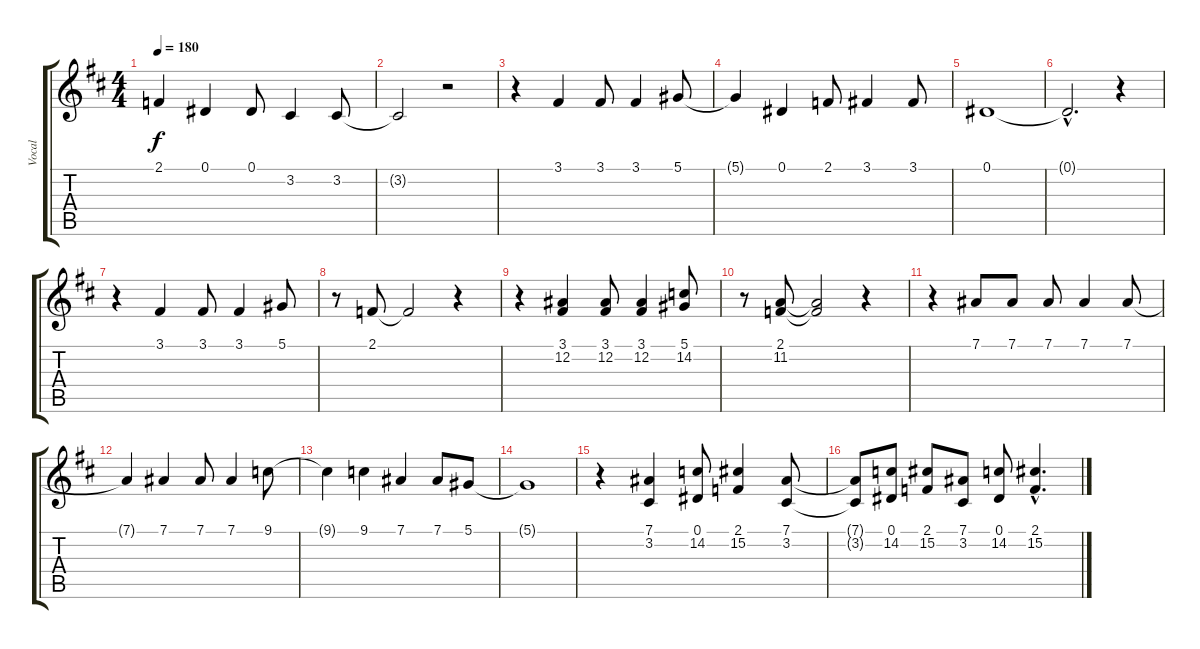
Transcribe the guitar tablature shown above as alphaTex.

\track ("Vocal" "Vocal") {instrument lead2sawtooth}
\staff {score tabs}
\tuning (Eb4 Bb3 Gb3 Db3 Ab2 Eb2) {hide}
\ts (4 4)
\tempo 180
\clef g2
\ks bminor
2.1{t}.4{dy f} 0.1.4 0.1.8 3.2.4 3.2.8 |
3.2{t}.2 r.2 |
r.4 3.1.4 3.1.8 3.1.4 5.1.8 |
5.1{t}.4 0.1.4 2.1.8 3.1.4 3.1.8 |
0.1.1 |
0.1{hac t}.2{d} r.4 |
r.4 3.1.4 3.1.8 3.1.4 5.1.8 |
r.8 2.1.8 2.1{t}.2 r.4 |
r.4 (3.1 12.2).4 (3.1 12.2).8 (3.1 12.2).4 (5.1 14.2).8 |
r.8 (2.1 11.2).8 (2.1{t} 11.2{t}).2 r.4 |
r.4 7.1.8 7.1.8 7.1.8 7.1.4 7.1.8 |
7.1{t}.4 7.1.4 7.1.8 7.1.4 9.1.8 |
9.1{t}.4 9.1.4 7.1.4 7.1.8 5.1.8 |
5.1{t}.1 |
r.4 (7.1 3.2).4 (0.1 14.2).8 (2.1 15.2).4 (7.1 3.2).8 |
(7.1{t} 3.2{t}).8 (0.1 14.2).8 (2.1 15.2).8 (7.1 3.2).8 (0.1 14.2).8 (2.1{hac} 15.2{hac}).4{d}
